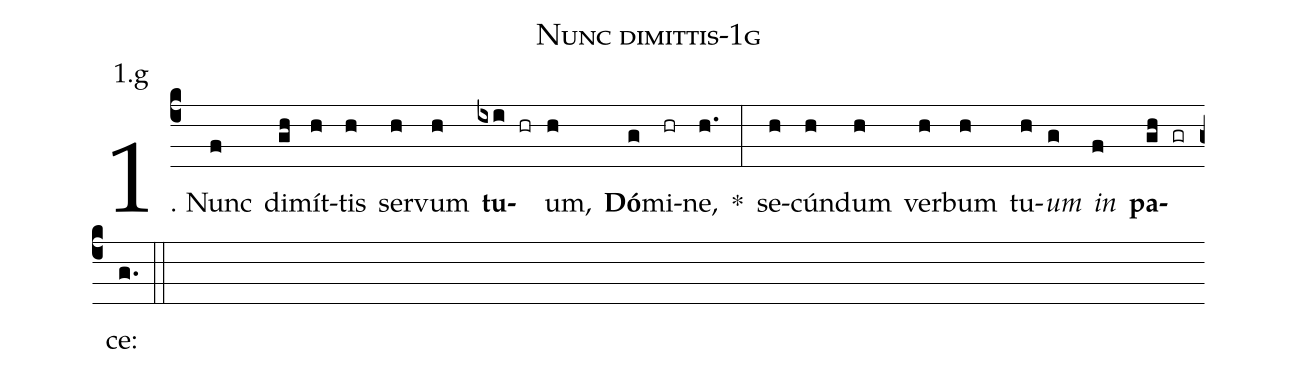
name: Nunc dimittis-1g;
annotation: 1.g;
%%
(c4)1. Nunc(f) di(gh)mít(h)tis(h) ser(h)vum(h) <b>tu</b>(ixi hr)um,(h) <b>Dó</b>(g)mi(hr)ne,(h.) *(:) se(h)cún(h)dum(h) ver(h)bum(h) tu(h)<i>um</i>(g) <i>in</i>(f) <b>pa</b>(gh gr)ce:(g.) (::)
